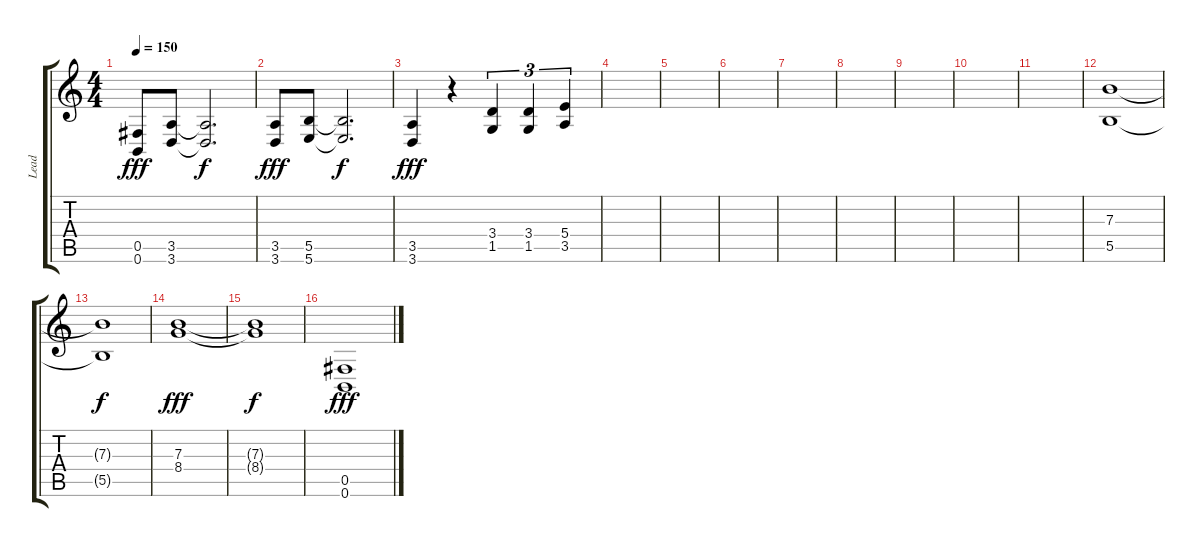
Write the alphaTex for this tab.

\track ("Lead" "Lead") {instrument distortionguitar}
\staff {score tabs}
\tuning (Db4 Ab3 E3 B2 Gb2 B1) {hide}
\ts (4 4)
\tempo 150
\clef g2
\ks c
(0.5 0.6).8{dy fff} (3.5 3.6).8 (3.5{t} 3.6{t}).2{d dy f} |
(3.5 3.6).8{dy fff} (5.5 5.6).8 (5.5{t} 5.6{t}).2{d dy f} |
(3.5 3.6).4{dy fff} r.4 (3.4 1.5).4{tu (3 2)} (3.4 1.5).4{tu (3 2)} (5.4 3.5).4{tu (3 2)} |
|
|
|
|
|
|
|
|
(7.3 5.5).1 |
(7.3{t} 5.5{t}).1{dy f} |
(7.3 8.4).1{dy fff} |
(7.3{t} 8.4{t}).1{dy f} |
(0.5 0.6).1{dy fff}
